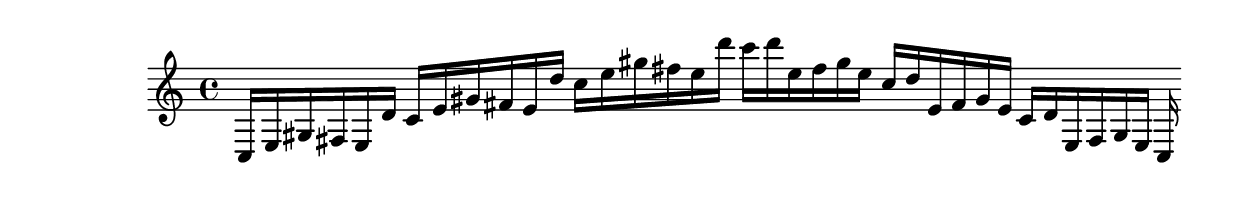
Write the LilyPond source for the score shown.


\new PianoStaff <<
\cadenzaOn
\new Staff = "right" {
\clef treble
    c16 [ e gis fis e d' ]
    c' [ e' gis' fis' e' d'' ]
    c'' [ e'' gis'' fis'' e'' d''' ]
    c''' [ d''' e'' fis'' gis'' e'' ]
    c'' [ d'' e' fis' gis' e' ]
    c' [ d' e fis gis e ]
    c
}
>>
